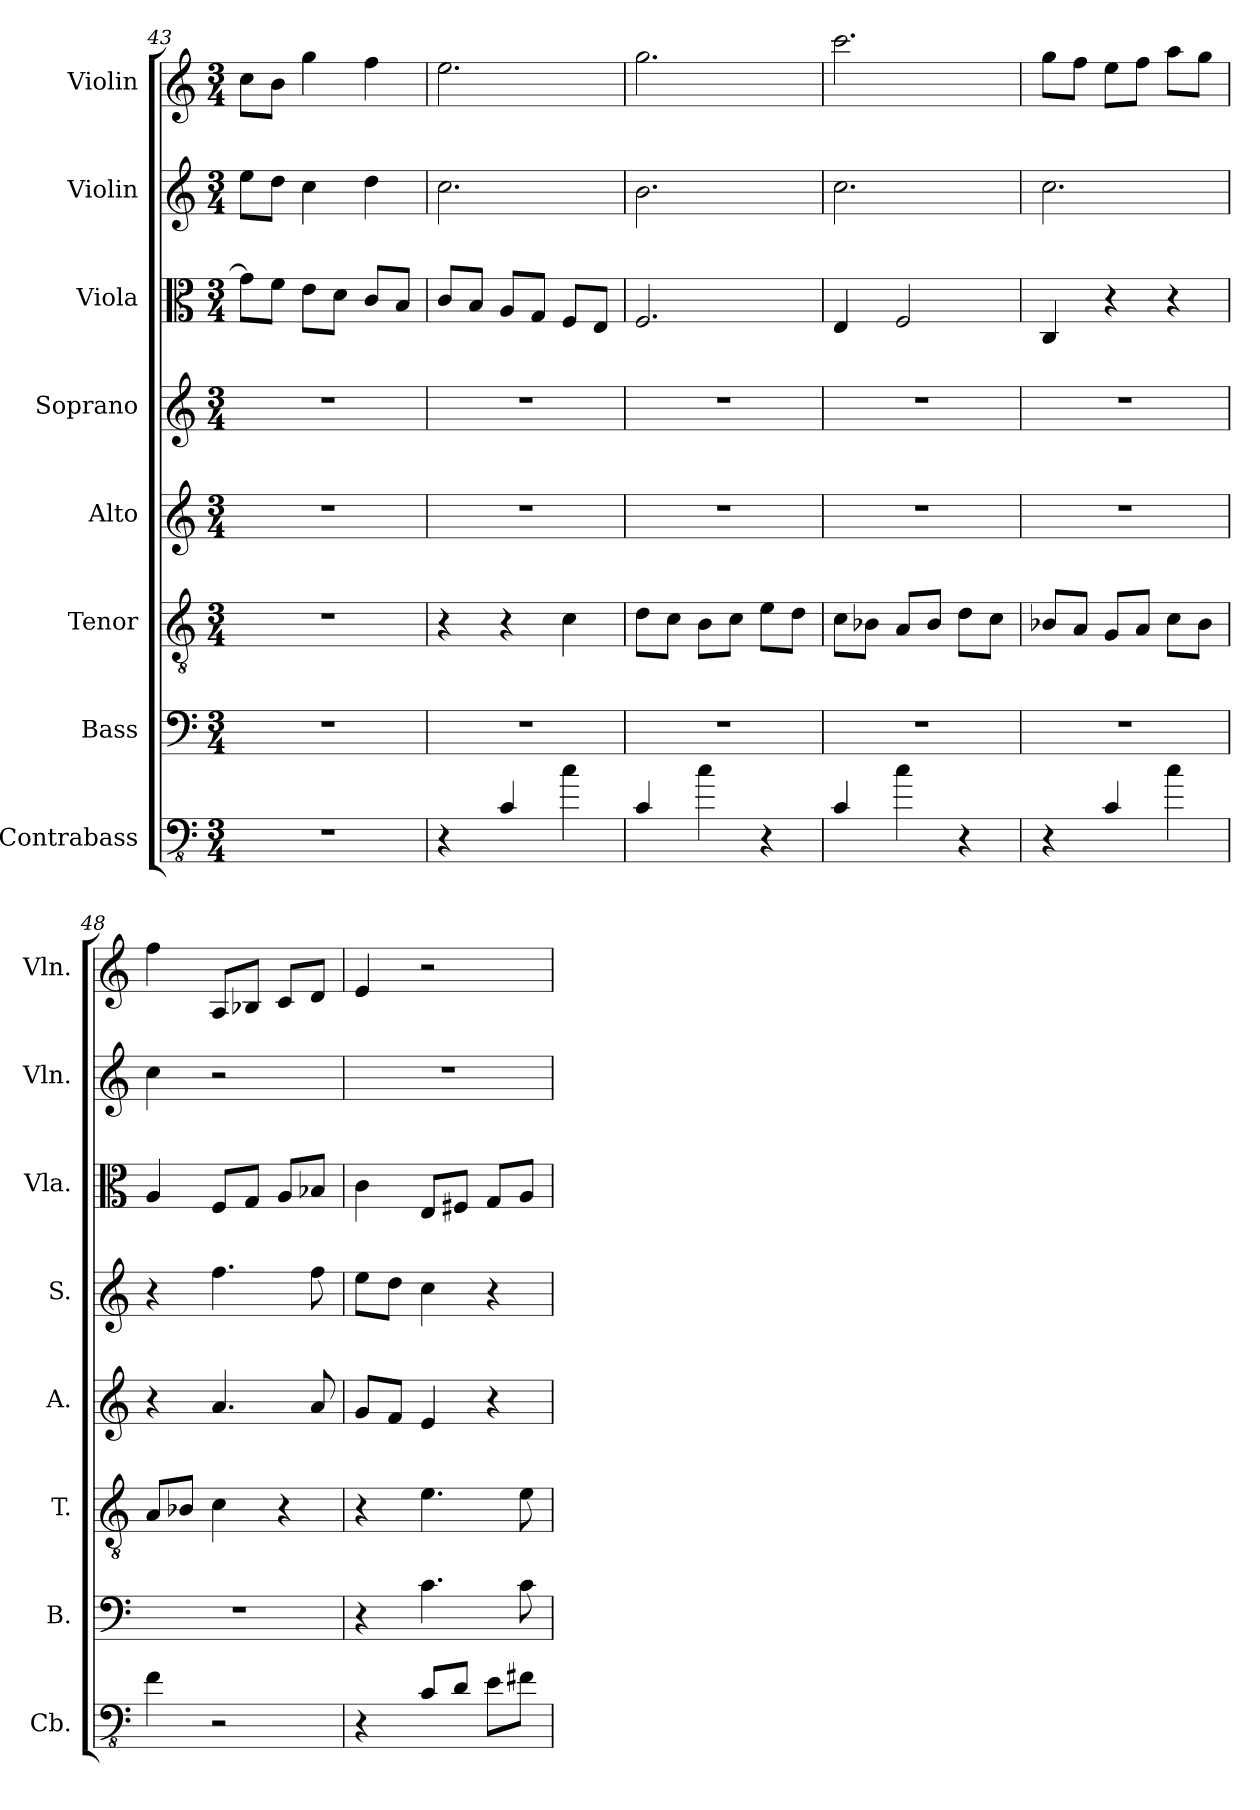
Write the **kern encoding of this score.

**kern	**kern	**kern	**kern	**kern	**kern	**kern	**kern
*part8	*part7	*part6	*part5	*part4	*part3	*part2	*part1
*staff8	*staff7	*staff6	*staff5	*staff4	*staff3	*staff2	*staff1
*I"Contrabass	*I"Bass	*I"Tenor	*I"Alto	*I"Soprano	*I"Viola	*I"Violin	*I"Violin
*I'Cb.	*I'B.	*I'T.	*I'A.	*I'S.	*I'Vla.	*I'Vln.	*I'Vln.
*clefFv4	*clefF4	*clefGv2	*clefG2	*clefG2	*clefC3	*clefG2	*clefG2
*ITrd7c12	*	*	*	*	*	*	*
*k[]	*k[]	*k[]	*k[]	*k[]	*k[]	*k[]	*k[]
*M3/4	*M3/4	*M3/4	*M3/4	*M3/4	*M3/4	*M3/4	*M3/4
=43	=43	=43	=43	=43	=43	=43	=43
2.r	2.r	2.r	2.r	2.r	8g\L]	8ee\L	8cc\L
.	.	.	.	.	8f\J	8dd\J	8b\J
.	.	.	.	.	8e\L	4cc\	4gg\
.	.	.	.	.	8d\J	.	.
.	.	.	.	.	8c/L	4dd\	4ff\
.	.	.	.	.	8B/J	.	.
=44	=44	=44	=44	=44	=44	=44	=44
4r	2.r	4r	2.r	2.r	8c/L	2.cc\	2.ee\
.	.	.	.	.	8B/J	.	.
4CC/	.	4r	.	.	8A/L	.	.
.	.	.	.	.	8G/J	.	.
4C\	.	4c\	.	.	8F/L	.	.
.	.	.	.	.	8E/J	.	.
=45	=45	=45	=45	=45	=45	=45	=45
4CC/	2.r	8d\L	2.r	2.r	2.F/	2.b\	2.gg\
.	.	8c\J	.	.	.	.	.
4C\	.	8B\L	.	.	.	.	.
.	.	8c\J	.	.	.	.	.
4r	.	8e\L	.	.	.	.	.
.	.	8d\J	.	.	.	.	.
=46	=46	=46	=46	=46	=46	=46	=46
4CC/	2.r	8c\L	2.r	2.r	4E/	2.cc\	2.ccc\
.	.	8B-X\J	.	.	.	.	.
4C\	.	8A/L	.	.	2F/	.	.
.	.	8B-/J	.	.	.	.	.
4r	.	8d\L	.	.	.	.	.
.	.	8c\J	.	.	.	.	.
!!LO:PB:g=z
=47	=47	=47	=47	=47	=47	=47	=47
4r	2.r	8B-X/L	2.r	2.r	4C/	2.cc\	8gg\L
.	.	8A/J	.	.	.	.	8ff\J
4CC/	.	8G/L	.	.	4r	.	8ee\L
.	.	8A/J	.	.	.	.	8ff\J
4C\	.	8c\L	.	.	4r	.	8aa\L
.	.	8B-\J	.	.	.	.	8gg\J
=48	=48	=48	=48	=48	=48	=48	=48
4FF\	2.r	8A/L	4r	4r	4A/	4cc\	4ff\
.	.	8B-X/J	.	.	.	.	.
2r	.	4c\	4.a/	4.ff\	8F/L	2r	8A/L
.	.	.	.	.	8G/J	.	8B-X/J
.	.	4r	.	.	8A/L	.	8c/L
.	.	.	8a/	8ff\	8B-X/J	.	8d/J
=49	=49	=49	=49	=49	=49	=49	=49
4r	4r	4r	8g/L	8ee\L	4c\	2.r	4e/
.	.	.	8f/J	8dd\J	.	.	.
8CC/L	4.c\	4.e\	4e/	4cc\	8E/L	.	2r
8DD/J	.	.	.	.	8F#X/J	.	.
8EE\L	.	.	4r	4r	8G/L	.	.
8FF#X\J	8c\	8e\	.	.	8A/J	.	.
=	=	=	=	=	=	=	=
*-	*-	*-	*-	*-	*-	*-	*-
